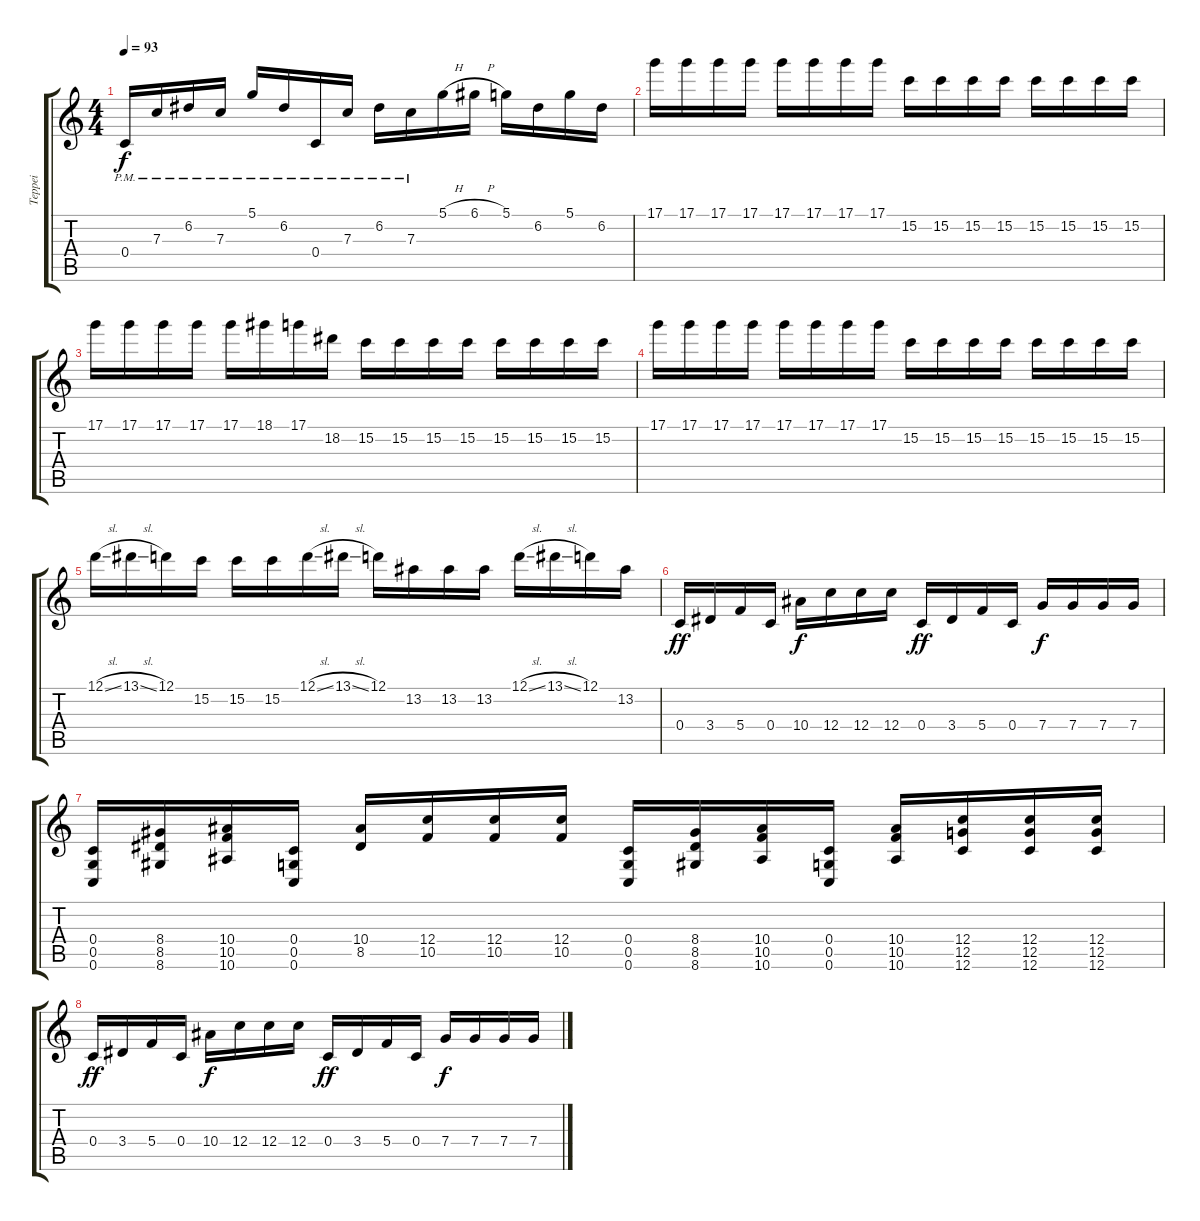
\track ("Teppei" "Teppei") {instrument distortionguitar}
\staff {score tabs}
\tuning (D4 A3 F3 C3 G2 C2) {hide}
\ts (4 4)
\tempo 93
\clef g2
\ks c
0.4{pm}.16{dy f} 7.3{pm}.16 6.2{pm}.16 7.3{pm}.16 5.1{pm}.16 6.2{pm}.16 0.4{pm}.16 7.3{pm}.16 6.2{pm}.16 7.3{pm}.16 5.1{h}.16 6.1{h}.16 5.1.16 6.2.16 5.1.16 6.2.16 |
17.1.16 17.1.16 17.1.16 17.1.16 17.1.16 17.1.16 17.1.16 17.1.16 15.2.16 15.2.16 15.2.16 15.2.16 15.2.16 15.2.16 15.2.16 15.2.16 |
17.1.16 17.1.16 17.1.16 17.1.16 17.1.16 18.1.16 17.1.16 18.2.16 15.2.16 15.2.16 15.2.16 15.2.16 15.2.16 15.2.16 15.2.16 15.2.16 |
17.1.16 17.1.16 17.1.16 17.1.16 17.1.16 17.1.16 17.1.16 17.1.16 15.2.16 15.2.16 15.2.16 15.2.16 15.2.16 15.2.16 15.2.16 15.2.16 |
12.1{sl}.16 13.1{sl}.16 12.1.16 15.2.16 15.2.16 15.2.16 12.1{sl}.16 13.1{sl}.16 12.1.16 13.2.16 13.2.16 13.2.16 12.1{sl}.16 13.1{sl}.16 12.1.16 13.2.16 |
0.4.16{dy ff volume 15} 3.4.16 5.4.16 0.4.16 10.4.16{dy f} 12.4.16 12.4.16 12.4.16 0.4.16{dy ff} 3.4.16 5.4.16 0.4.16 7.4.16{dy f} 7.4.16 7.4.16 7.4.16 |
(0.4 0.5 0.6).16 (8.4 8.5 8.6).16 (10.4 10.5 10.6).16 (0.4 0.5 0.6).16 (10.4 8.5).16 (12.4 10.5).16 (12.4 10.5).16 (12.4 10.5).16 (0.4 0.5 0.6).16 (8.4 8.5 8.6).16 (10.4 10.5 10.6).16 (0.4 0.5 0.6).16 (10.4 10.5 10.6).16 (12.4 12.5 12.6).16 (12.4 12.5 12.6).16 (12.4 12.5 12.6).16 |
0.4.16{dy ff volume 15} 3.4.16 5.4.16 0.4.16 10.4.16{dy f} 12.4.16 12.4.16 12.4.16 0.4.16{dy ff} 3.4.16 5.4.16 0.4.16 7.4.16{dy f} 7.4.16 7.4.16 7.4.16
